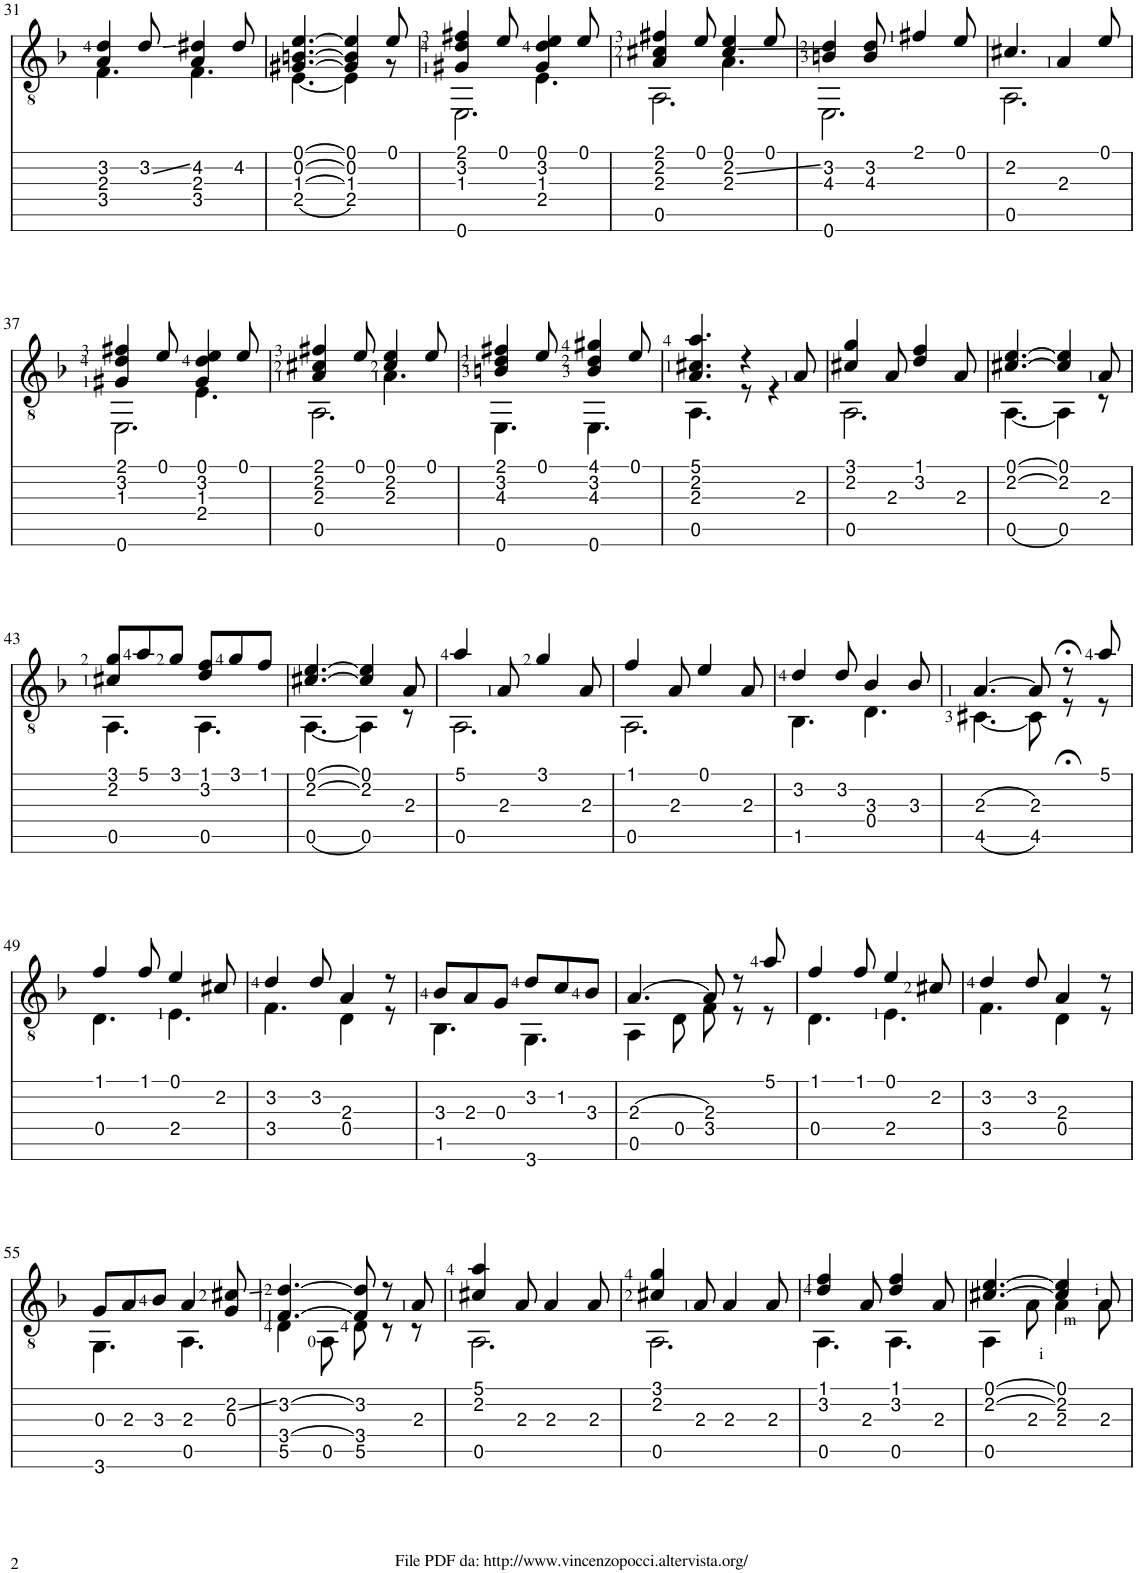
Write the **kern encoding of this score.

**kern	**kern
*part1	*part1
*staff2	*staff1
*I"Guitar	*
*I'Guit.	*
!!LO:PB:g=z
*	*clefGv2
*k[b-]	*k[b-]
*M6/8	*M6/8
=31	=31
*^	*^
4A 4d	4.F	4A/ 4d/	4.F\
8d	.	8d/	.
4A 4d#	4.F	4A/ 4d#X/	4.F\
8d#	.	8d#/	.
=32	=32	=32	=32
[4.G# [4.B [4.e	[4.E	[4.G#X/ [4.Bn/ [4.e/	[4.E\
4G#] 4B] 4e]	4E]	4G#/] 4B/] 4e/]	4E\]
8e	8r	8e/	8r
=33	=33	=33	=33
*	*^	*	*^
4G# 4d 4f#	4.ryy	2.EE	4G#X/ 4d/ 4f#X/	4.ryy	2.EE\
8e	.	.	8e/	.	.
4G# 4d 4e	4.E	.	4G#/ 4d/ 4e/	4.E\	.
8e	.	.	8e/	.	.
=34	=34	=34	=34	=34	=34
4A 4c# 4f#	4.ryy	2.AA	4A/ 4c#X/ 4f#X/	4.ryy	2.AA\
8e	.	.	8e/	.	.
4c# 4e	4.A	.	4c#/ 4e/	4.A\	.
8e	.	.	8e/	.	.
*	*v	*v	*	*	*
*	*	*	*v	*v
=35	=35	=35	=35
4B 4d	2.EE	4Bn/ 4d/	2.EE\
8B 8d	.	8B/ 8d/	.
4f#	.	4f#X/	.
8e	.	8e/	.
=36	=36	=36	=36
4.c#	2.AA	4.c#X/	2.AA\
4A	.	4A/	.
8e	.	8e/	.
!!LO:LB:g=z
=37	=37	=37	=37
*	*^	*	*^
4G# 4d 4f#	4.ryy	2.EE	4G#X/ 4d/ 4f#X/	4.ryy	2.EE\
8e	.	.	8e/	.	.
4G# 4d 4e	4.E	.	4G#/ 4d/ 4e/	4.E\	.
8e	.	.	8e/	.	.
=38	=38	=38	=38	=38	=38
4A 4c# 4f#	4.ryy	2.AA	4A/ 4c#X/ 4f#X/	4.ryy	2.AA\
8e	.	.	8e/	.	.
4c# 4e	4.A	.	4c#/ 4e/	4.A\	.
8e	.	.	8e/	.	.
*	*v	*v	*	*	*
*	*	*	*v	*v
=39	=39	=39	=39
4B 4d 4f#	4.EE	4Bn/ 4d/ 4f#X/	4.EE\
8e	.	8e/	.
4B 4d 4g#	4.EE	4B/ 4d/ 4g#X/	4.EE\
8e	.	8e/	.
=40	=40	=40	=40
4.A 4.c# 4.a	4.AA	4.A/ 4.c#X/ 4.a/	4.AA\
4r	8r	4r	8r
.	4r	.	4r
8A	.	8A/	.
=41	=41	=41	=41
4c# 4g	2.AA	4c#X/ 4g/	2.AA\
8A	.	8A/	.
4d 4f	.	4d/ 4f/	.
8A	.	8A/	.
=42	=42	=42	=42
[4.c# [4.e	[4.AA	[4.c#X/ [4.e/	[4.AA\
4c#] 4e]	4AA]	4c#/] 4e/]	4AA\]
8A	8r	8A/	8r
!!LO:LB:g=z	!!
=43	=43	=43	=43
8c#\ 8g\L	4.AA	8c#X/ 8g/L	4.AA\
8a	.	8a/	.
8gJ	.	8g/J	.
8d\ 8f\L	4.AA	8d/ 8f/L	4.AA\
8g	.	8g/	.
8fJ	.	8f/J	.
=44	=44	=44	=44
[4.c#X [4.e	[4.AA	[4.c#X/ [4.e/	[4.AA\
4c#] 4e]	4AA]	4c#/] 4e/]	4AA\]
8A	8r	8A/	8r
=45	=45	=45	=45
4a	2.AA	4a/	2.AA\
8A	.	8A/	.
4g	.	4g/	.
8A	.	8A/	.
=46	=46	=46	=46
4f	2.AA	4f/	2.AA\
8A	.	8A/	.
4e	.	4e/	.
8A	.	8A/	.
=47	=47	=47	=47
4d	4.BB-	4d/	4.BB-\
8d	.	8d/	.
4B-	4.D	4B-/	4.D\
8B-	.	8B-/	.
=48	=48	=48	=48
[4.A	[4.C#	[4.A/	[4.C#X\
8A]	8C#]	8A/]	8C#\]
8r;<	8r	8r;<	8r
8a	8r	8a/	8r
!!LO:LB:g=z	!!
=49	=49	=49	=49
4f	4.D	4f/	4.D\
8f	.	8f/	.
4e	4.E	4e/	4.E\
8c#X	.	8c#X/	.
=50	=50	=50	=50
4d	4.F	4d/	4.F\
8d	.	8d/	.
4A	4D	4A/	4D\
8r	8r	8r	8r
=51	=51	=51	=51
8B-L	4.BB-	8B-/L	4.BB-\
8A	.	8A/	.
8GJ	.	8G/J	.
8dL	4.GG	8d/L	4.GG\
8c	.	8c/	.
8B-J	.	8B-/J	.
=52	=52	=52	=52
[4.A	4AA	[4.A/	4AA\
.	8D	.	8D\
8A]	8F	8A/]	8F\
8r	8r	8r	8r
8a	8r	8a/	8r
=53	=53	=53	=53
4f	4.D	4f/	4.D\
8f	.	8f/	.
4e	4.E	4e/	4.E\
8c#X	.	8c#X/	.
=54	=54	=54	=54
4d	4.F	4d/	4.F\
8d	.	8d/	.
4A	4D	4A/	4D\
8r	8r	8r	8r
!!LO:LB:g=z	!!
=55	=55	=55	=55
8GL	4.GG	8G/L	4.GG\
8A	.	8A/	.
8B-J	.	8B-/J	.
4A	4.AA	4A/	4.AA\
8G 8c#X	.	8G/ 8c#X/	.
=56	=56	=56	=56
[4.F [4.d	4D	[4.F/ [4.d/	4D\
.	8AA	.	8AA\
8F] 8d]	8D	8F/] 8d/]	8D\
8r	8r	8r	8r
8A	8r	8A/	8r
=57	=57	=57	=57
4c#X 4a	2.AA	4c#X/ 4a/	2.AA\
8A	.	8A/	.
4A	.	4A/	.
8A	.	8A/	.
=58	=58	=58	=58
4c#X 4g	2.AA	4c#X/ 4g/	2.AA\
8A	.	8A/	.
4A	.	4A/	.
8A	.	8A/	.
=59	=59	=59	=59
4d 4f	4.AA	4d/ 4f/	4.AA\
8A	.	8A/	.
4d 4f	4.AA	4d/ 4f/	4.AA\
8A	.	8A/	.
=60	=60	=60	=60
[4.c#X [4.e	4AA	[4.c#X/ [4.e/	4AA\
.	8A	.	8A\
4c#] 4e]	4A	4c#/] 4e/]	4A\
8A	8A	8A/	8A\
*v	*v	*	*
*	*v	*v
=	=
*-	*-
